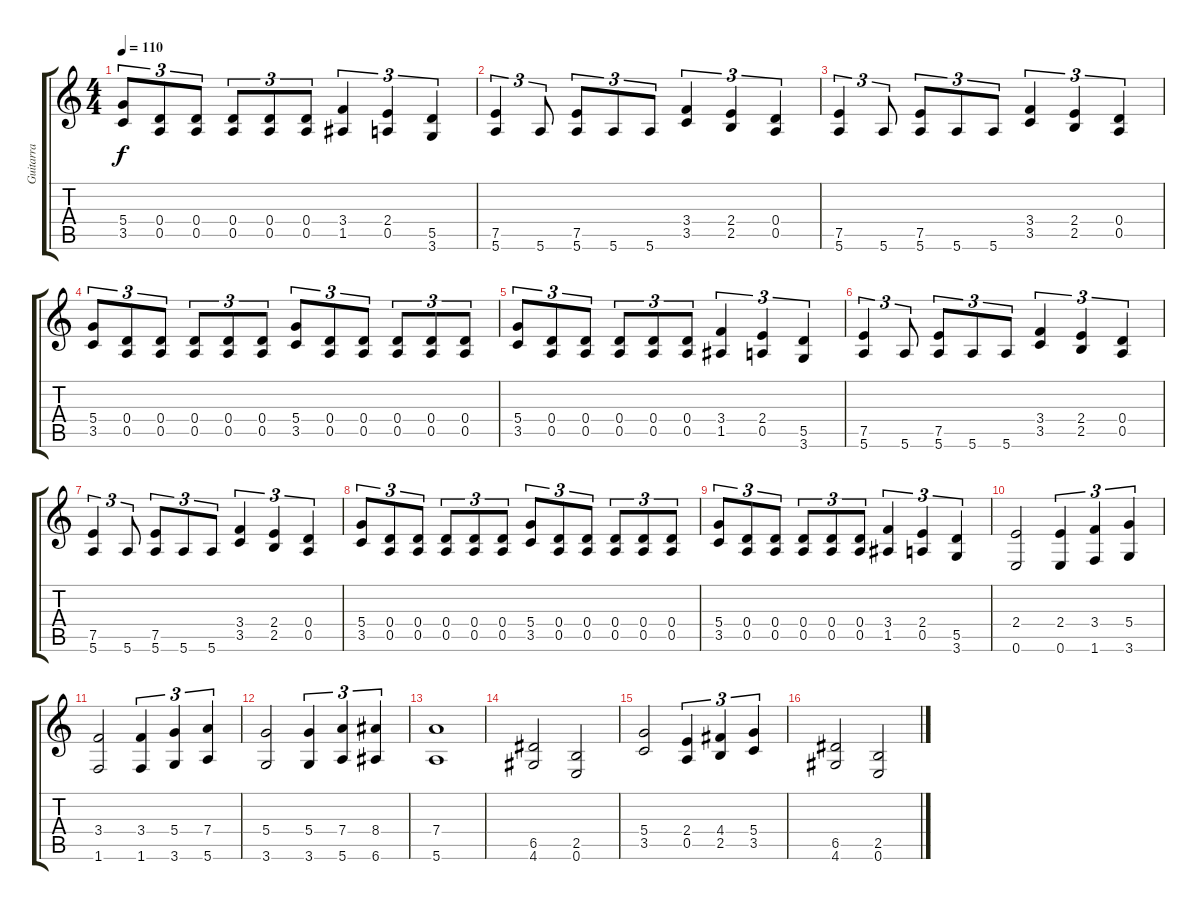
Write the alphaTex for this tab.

\track ("Guitarra" "Guitarra") {instrument overdrivenguitar}
\staff {score tabs}
\tuning (E4 B3 G3 D3 A2 E2) {hide}
\ts (4 4)
\tempo 110
\clef g2
\ks c
(5.4 3.5).8{tu (3 2) dy f} (0.4 0.5).8{tu (3 2)} (0.4 0.5).8{tu (3 2)} (0.4 0.5).8{tu (3 2)} (0.4 0.5).8{tu (3 2)} (0.4 0.5).8{tu (3 2)} (3.4 1.5).4{tu (3 2)} (2.4 0.5).4{tu (3 2)} (5.5 3.6).4{tu (3 2)} |
(7.5 5.6).4{tu (3 2)} 5.6.8{tu (3 2)} (7.5 5.6).8{tu (3 2)} 5.6.8{tu (3 2)} 5.6.8{tu (3 2)} (3.4 3.5).4{tu (3 2)} (2.4 2.5).4{tu (3 2)} (0.4 0.5).4{tu (3 2)} |
(7.5 5.6).4{tu (3 2)} 5.6.8{tu (3 2)} (7.5 5.6).8{tu (3 2)} 5.6.8{tu (3 2)} 5.6.8{tu (3 2)} (3.4 3.5).4{tu (3 2)} (2.4 2.5).4{tu (3 2)} (0.4 0.5).4{tu (3 2)} |
(5.4 3.5).8{tu (3 2)} (0.4 0.5).8{tu (3 2)} (0.4 0.5).8{tu (3 2)} (0.4 0.5).8{tu (3 2)} (0.4 0.5).8{tu (3 2)} (0.4 0.5).8{tu (3 2)} (5.4 3.5).8{tu (3 2)} (0.4 0.5).8{tu (3 2)} (0.4 0.5).8{tu (3 2)} (0.4 0.5).8{tu (3 2)} (0.4 0.5).8{tu (3 2)} (0.4 0.5).8{tu (3 2)} |
(5.4 3.5).8{tu (3 2)} (0.4 0.5).8{tu (3 2)} (0.4 0.5).8{tu (3 2)} (0.4 0.5).8{tu (3 2)} (0.4 0.5).8{tu (3 2)} (0.4 0.5).8{tu (3 2)} (3.4 1.5).4{tu (3 2)} (2.4 0.5).4{tu (3 2)} (5.5 3.6).4{tu (3 2)} |
(7.5 5.6).4{tu (3 2)} 5.6.8{tu (3 2)} (7.5 5.6).8{tu (3 2)} 5.6.8{tu (3 2)} 5.6.8{tu (3 2)} (3.4 3.5).4{tu (3 2)} (2.4 2.5).4{tu (3 2)} (0.4 0.5).4{tu (3 2)} |
(7.5 5.6).4{tu (3 2)} 5.6.8{tu (3 2)} (7.5 5.6).8{tu (3 2)} 5.6.8{tu (3 2)} 5.6.8{tu (3 2)} (3.4 3.5).4{tu (3 2)} (2.4 2.5).4{tu (3 2)} (0.4 0.5).4{tu (3 2)} |
(5.4 3.5).8{tu (3 2)} (0.4 0.5).8{tu (3 2)} (0.4 0.5).8{tu (3 2)} (0.4 0.5).8{tu (3 2)} (0.4 0.5).8{tu (3 2)} (0.4 0.5).8{tu (3 2)} (5.4 3.5).8{tu (3 2)} (0.4 0.5).8{tu (3 2)} (0.4 0.5).8{tu (3 2)} (0.4 0.5).8{tu (3 2)} (0.4 0.5).8{tu (3 2)} (0.4 0.5).8{tu (3 2)} |
(5.4 3.5).8{tu (3 2)} (0.4 0.5).8{tu (3 2)} (0.4 0.5).8{tu (3 2)} (0.4 0.5).8{tu (3 2)} (0.4 0.5).8{tu (3 2)} (0.4 0.5).8{tu (3 2)} (3.4 1.5).4{tu (3 2)} (2.4 0.5).4{tu (3 2)} (5.5 3.6).4{tu (3 2)} |
(2.4 0.6).2 (2.4 0.6).4{tu (3 2)} (3.4 1.6).4{tu (3 2)} (5.4 3.6).4{tu (3 2)} |
(3.4 1.6).2 (3.4 1.6).4{tu (3 2)} (5.4 3.6).4{tu (3 2)} (7.4 5.6).4{tu (3 2)} |
(5.4 3.6).2 (5.4 3.6).4{tu (3 2)} (7.4 5.6).4{tu (3 2)} (8.4 6.6).4{tu (3 2)} |
(7.4 5.6).1 |
(6.5 4.6).2 (2.5 0.6).2 |
(5.4 3.5).2 (2.4 0.5).4{tu (3 2)} (4.4 2.5).4{tu (3 2)} (5.4 3.5).4{tu (3 2)} |
(6.5 4.6).2 (2.5 0.6).2
